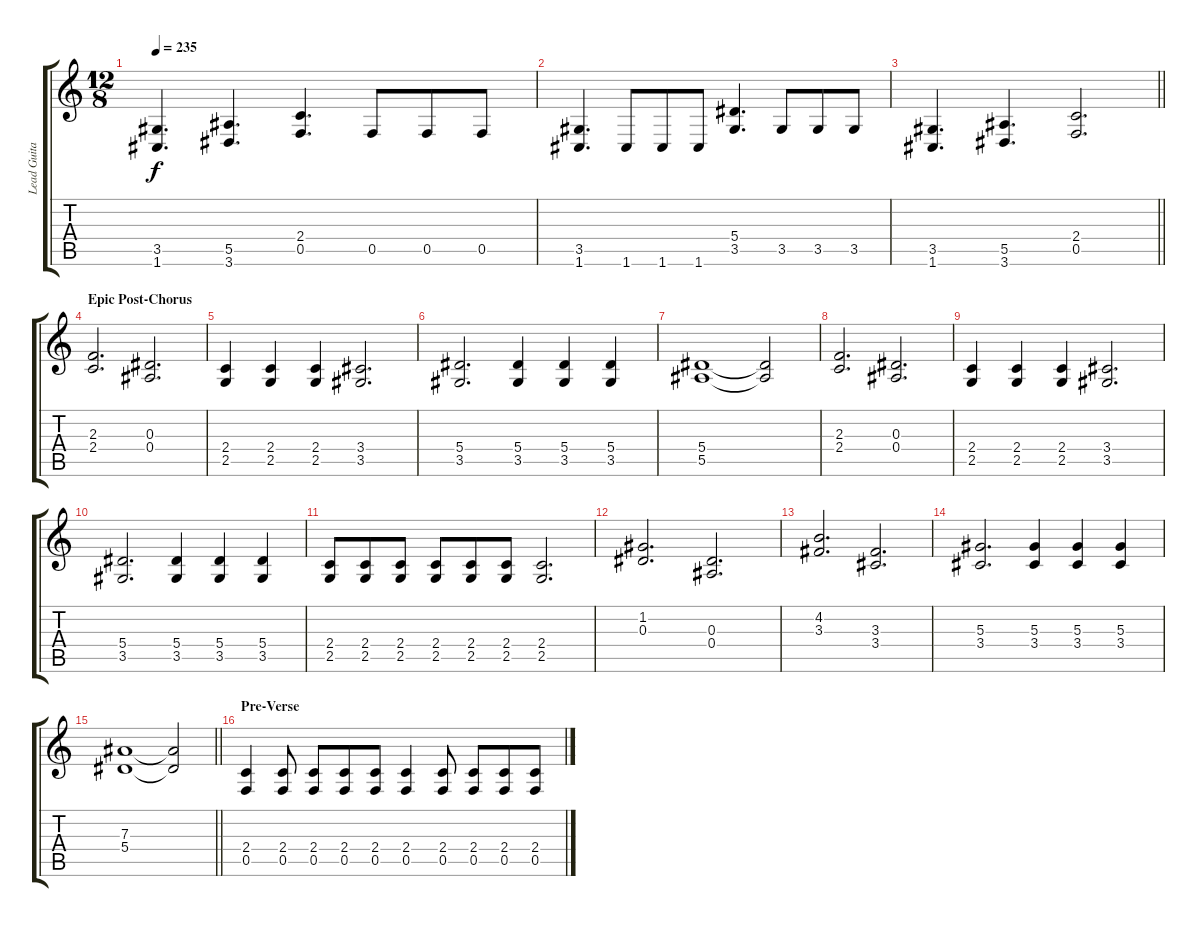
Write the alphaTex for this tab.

\track ("Lead Guitar" "Lead Guita") {instrument distortionguitar}
\staff {score tabs}
\tuning (C4 G3 Eb3 Bb2 F2 C2) {hide}
\ts (12 8)
\tempo 235
\clef g2
\ks c
(3.5 1.6).4{d dy f} (5.5 3.6).4{d} (2.4 0.5).4{d} 0.5.8 0.5.8 0.5.8 |
(3.5 1.6).4{d} 1.6.8 1.6.8 1.6.8 (5.4 3.5).4{d} 3.5.8 3.5.8 3.5.8 |
\barLineRight lightlight
(3.5 1.6).4{d} (5.5 3.6).4{d} (2.4 0.5).2{d} |
\section ("" "Epic Post-Chorus")
(2.3 2.4).2{d} (0.3 0.4).2{d} |
(2.4 2.5).4 (2.4 2.5).4 (2.4 2.5).4 (3.4 3.5).2{d} |
(5.4 3.5).2{d} (5.4 3.5).4 (5.4 3.5).4 (5.4 3.5).4 |
(5.4 5.5).1 (5.4{t} 5.5{t}).2 |
(2.3 2.4).2{d} (0.3 0.4).2{d} |
(2.4 2.5).4 (2.4 2.5).4 (2.4 2.5).4 (3.4 3.5).2{d} |
(5.4 3.5).2{d} (5.4 3.5).4 (5.4 3.5).4 (5.4 3.5).4 |
(2.4 2.5).8 (2.4 2.5).8 (2.4 2.5).8 (2.4 2.5).8 (2.4 2.5).8 (2.4 2.5).8 (2.4 2.5).2{d} |
(1.2 0.3).2{d} (0.3 0.4).2{d} |
(4.2 3.3).2{d} (3.3 3.4).2{d} |
(5.3 3.4).2{d} (5.3 3.4).4 (5.3 3.4).4 (5.3 3.4).4 |
\barLineRight lightlight
(7.3 5.4).1 (7.3{t} 5.4{t}).2 |
\section ("" "Pre-Verse")
(2.4 0.5).4 (2.4 0.5).8 (2.4 0.5).8 (2.4 0.5).8 (2.4 0.5).8 (2.4 0.5).4 (2.4 0.5).8 (2.4 0.5).8 (2.4 0.5).8 (2.4 0.5).8
